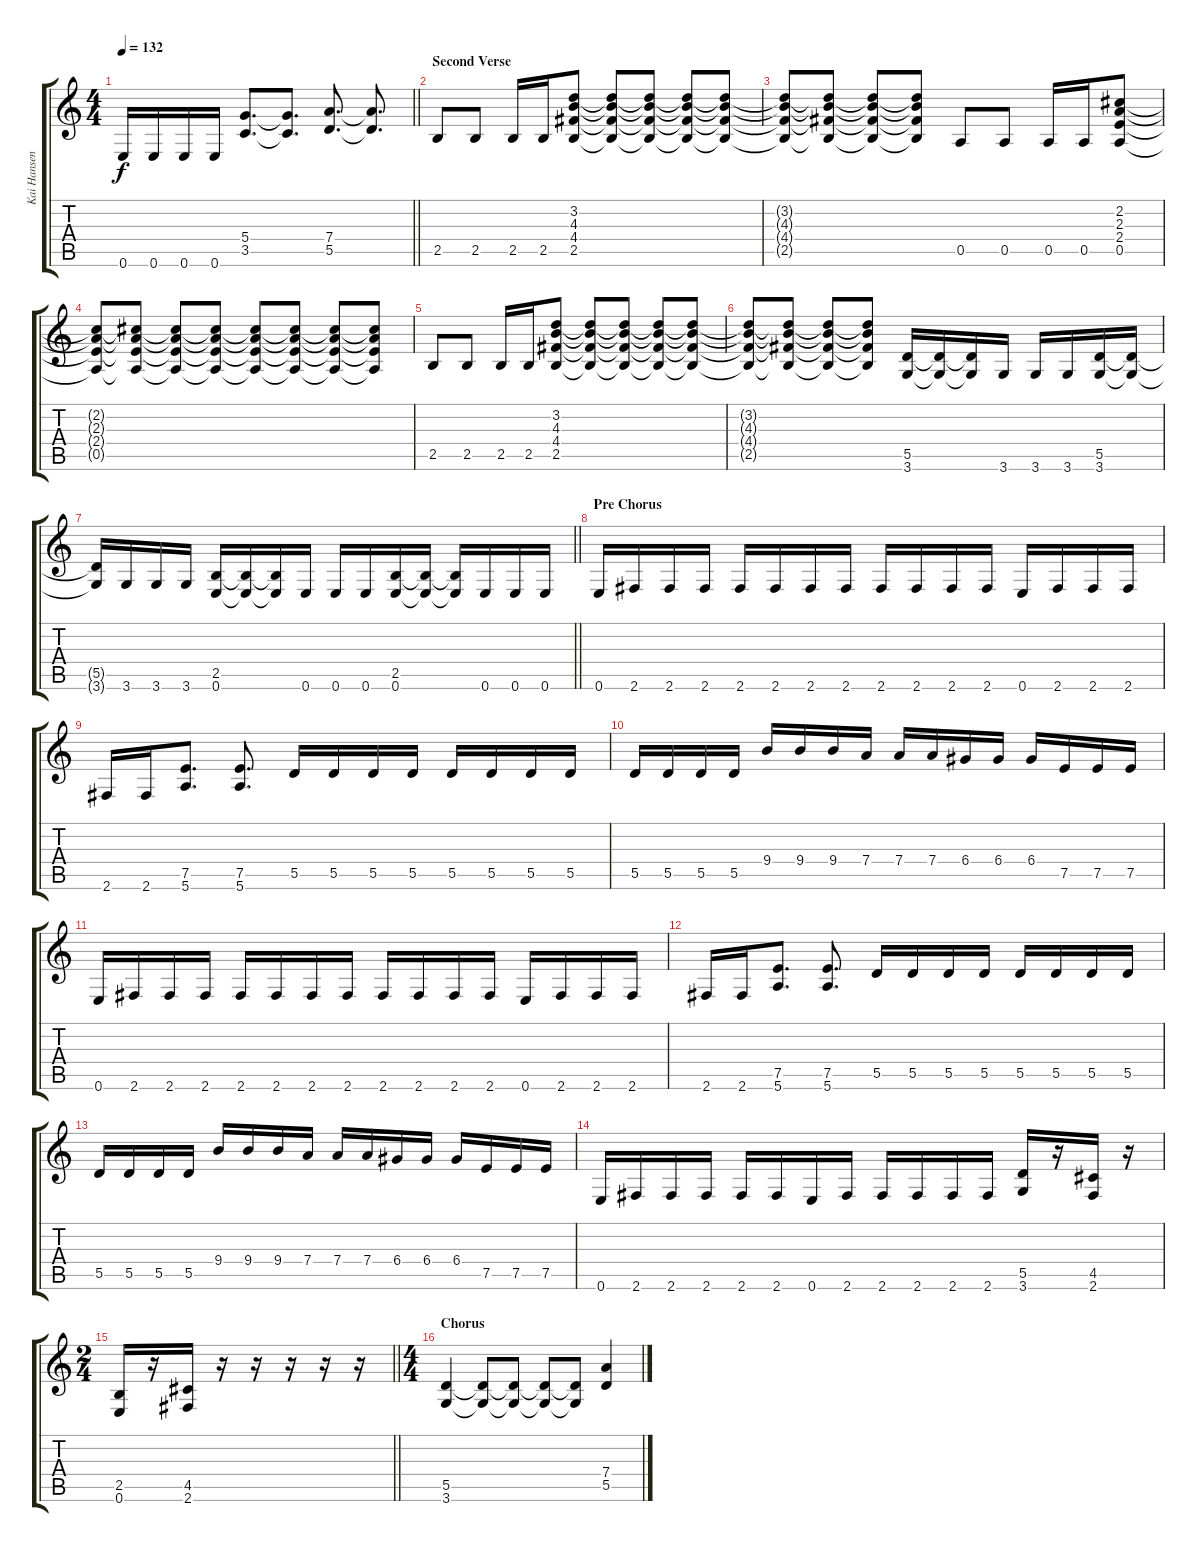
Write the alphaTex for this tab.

\track ("Kai Hansen" "Kai Hansen") {instrument overdrivenguitar}
\staff {score tabs}
\tuning (E4 B3 G3 D3 A2 E2) {hide}
\ts (4 4)
\tempo 132
\clef g2
\barLineRight lightlight
\ks c
0.6.16{dy f} 0.6.16 0.6.16 0.6.16 (5.4 3.5).8{d} (5.4{t} 3.5{t}).8{d} (7.4 5.5).8{d} (7.4{t} 5.5{t}).8{d} |
\section ("" "Second Verse")
2.5.8 2.5.8 2.5.16 2.5.16 (3.2 4.3 4.4 2.5).8 (3.2{t} 4.3{t} 4.4{t} 2.5{t}).8 (3.2{t} 4.3{t} 4.4{t} 2.5{t}).8 (3.2{t} 4.3{t} 4.4{t} 2.5{t}).8 (3.2{t} 4.3{t} 4.4{t} 2.5{t}).8 |
(3.2{t} 4.3{t} 4.4{t} 2.5{t}).8 (3.2{t} 4.3{t} 4.4{t} 2.5{t}).8 (3.2{t} 4.3{t} 4.4{t} 2.5{t}).8 (3.2{t} 4.3{t} 4.4{t} 2.5{t}).8 0.5.8 0.5.8 0.5.16 0.5.16 (2.2 2.3 2.4 0.5).8 |
(2.2{t} 2.3{t} 2.4{t} 0.5{t}).8 (2.2{t} 2.3{t} 2.4{t} 0.5{t}).8 (2.2{t} 2.3{t} 2.4{t} 0.5{t}).8 (2.2{t} 2.3{t} 2.4{t} 0.5{t}).8 (2.2{t} 2.3{t} 2.4{t} 0.5{t}).8 (2.2{t} 2.3{t} 2.4{t} 0.5{t}).8 (2.2{t} 2.3{t} 2.4{t} 0.5{t}).8 (2.2{t} 2.3{t} 2.4{t} 0.5{t}).8 |
2.5.8 2.5.8 2.5.16 2.5.16 (3.2 4.3 4.4 2.5).8 (3.2{t} 4.3{t} 4.4{t} 2.5{t}).8 (3.2{t} 4.3{t} 4.4{t} 2.5{t}).8 (3.2{t} 4.3{t} 4.4{t} 2.5{t}).8 (3.2{t} 4.3{t} 4.4{t} 2.5{t}).8 |
(3.2{t} 4.3{t} 4.4{t} 2.5{t}).8 (3.2{t} 4.3{t} 4.4{t} 2.5{t}).8 (3.2{t} 4.3{t} 4.4{t} 2.5{t}).8 (3.2{t} 4.3{t} 4.4{t} 2.5{t}).8 (5.5 3.6).16 (5.5{t} 3.6{t}).16 (5.5{t} 3.6{t}).16 3.6.16 3.6.16 3.6.16 (5.5 3.6).16 (5.5{t} 3.6{t}).16 |
\barLineRight lightlight
(5.5{t} 3.6{t}).16 3.6.16 3.6.16 3.6.16 (2.5 0.6).16 (2.5{t} 0.6{t}).16 (2.5{t} 0.6{t}).16 0.6.16 0.6.16 0.6.16 (2.5 0.6).16 (2.5{t} 0.6{t}).16 (2.5{t} 0.6{t}).16 0.6.16 0.6.16 0.6.16 |
\section ("" "Pre Chorus")
0.6.16 2.6.16 2.6.16 2.6.16 2.6.16 2.6.16 2.6.16 2.6.16 2.6.16 2.6.16 2.6.16 2.6.16 0.6.16 2.6.16 2.6.16 2.6.16 |
2.6.16 2.6.16 (7.5 5.6).8{d} (7.5 5.6).8{d} 5.5.16 5.5.16 5.5.16 5.5.16 5.5.16 5.5.16 5.5.16 5.5.16 |
5.5.16 5.5.16 5.5.16 5.5.16 9.4.16 9.4.16 9.4.16 7.4.16 7.4.16 7.4.16 6.4.16 6.4.16 6.4.16 7.5.16 7.5.16 7.5.16 |
0.6.16 2.6.16 2.6.16 2.6.16 2.6.16 2.6.16 2.6.16 2.6.16 2.6.16 2.6.16 2.6.16 2.6.16 0.6.16 2.6.16 2.6.16 2.6.16 |
2.6.16 2.6.16 (7.5 5.6).8{d} (7.5 5.6).8{d} 5.5.16 5.5.16 5.5.16 5.5.16 5.5.16 5.5.16 5.5.16 5.5.16 |
5.5.16 5.5.16 5.5.16 5.5.16 9.4.16 9.4.16 9.4.16 7.4.16 7.4.16 7.4.16 6.4.16 6.4.16 6.4.16 7.5.16 7.5.16 7.5.16 |
0.6.16 2.6.16 2.6.16 2.6.16 2.6.16 2.6.16 0.6.16 2.6.16 2.6.16 2.6.16 2.6.16 2.6.16 (5.5 3.6).16 r.16 (4.5 2.6).16 r.16 |
\ts (2 4)
\barLineRight lightlight
(2.5 0.6).16 r.16 (4.5 2.6).16 r.16 r.16 r.16 r.16 r.16 |
\ts (4 4)
\section ("" "Chorus")
(5.5 3.6).4 (5.5{t} 3.6{t}).8 (5.5{t} 3.6{t}).8 (5.5{t} 3.6{t}).8 (5.5{t} 3.6{t}).8 (7.4 5.5).4
